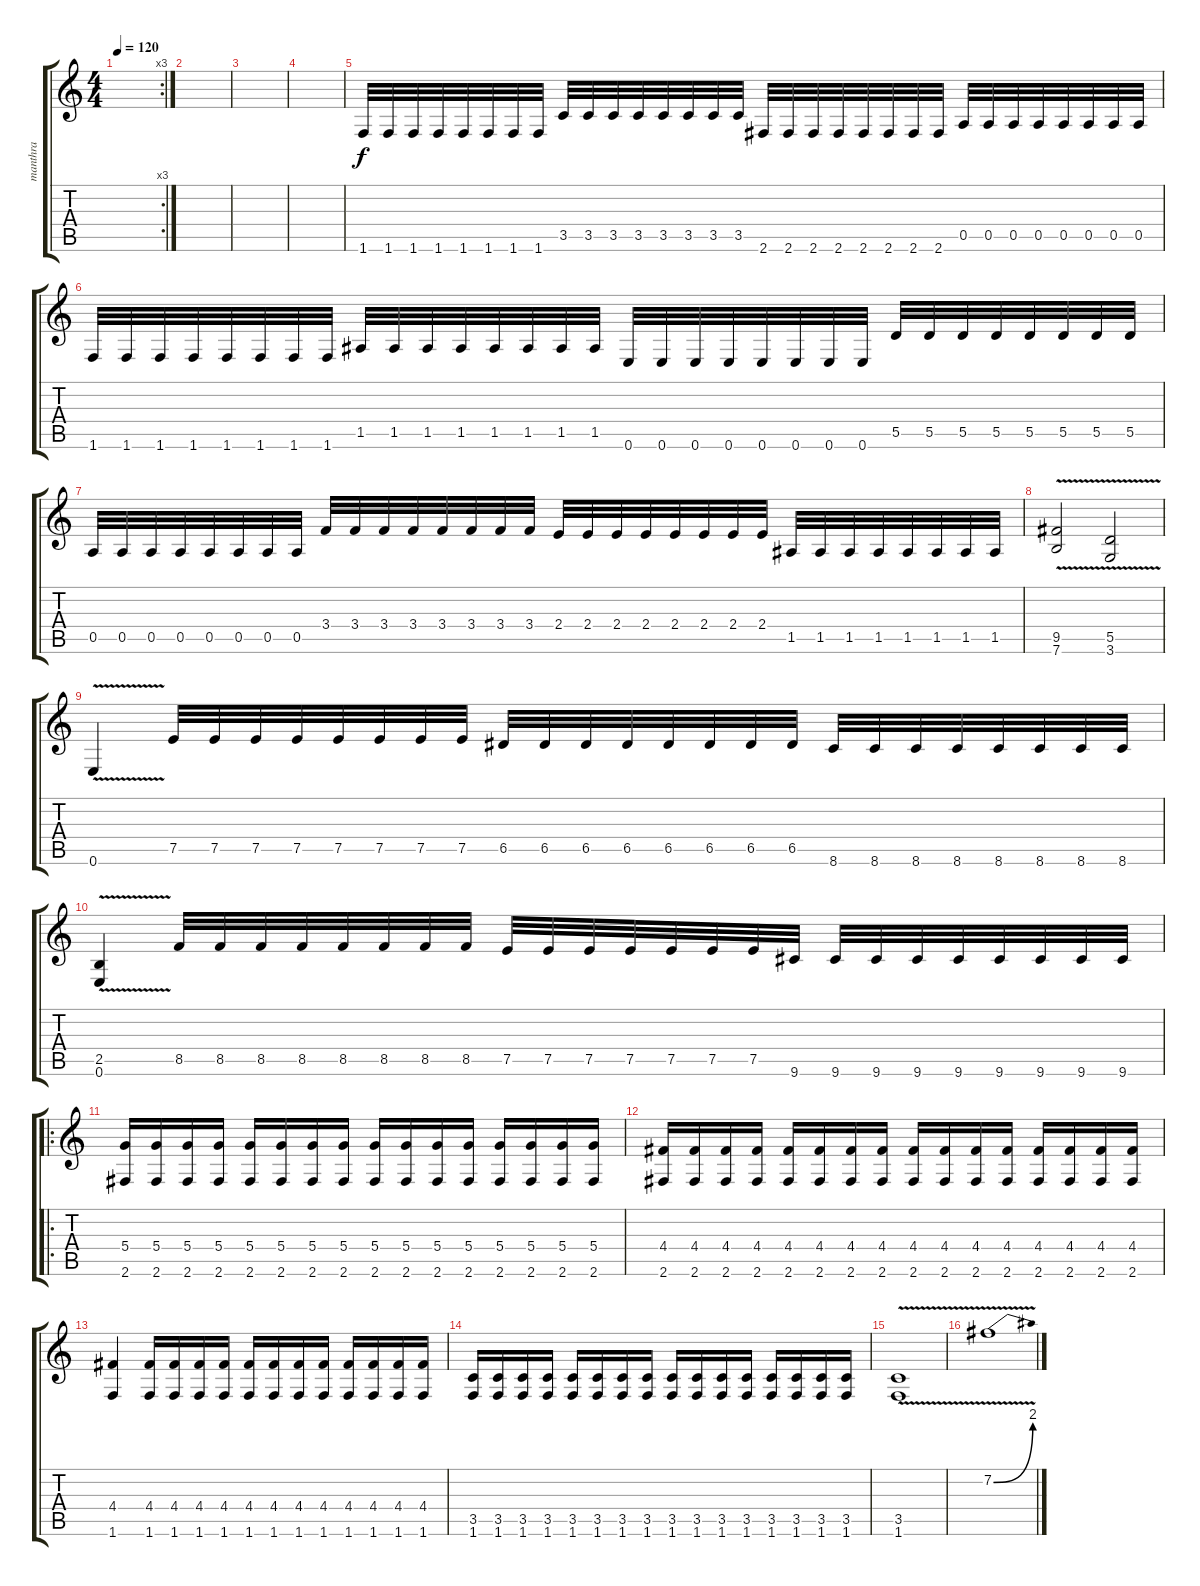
\track ("manthra" "manthra") {instrument distortionguitar}
\staff {score tabs}
\tuning (E4 B3 G3 D3 A2 E2) {hide}
\rc 3
\ts (4 4)
\tempo 120
\clef g2
\ks c
|
|
|
|
1.6.32 1.6.32 1.6.32 1.6.32 1.6.32 1.6.32 1.6.32 1.6.32 3.5.32 3.5.32 3.5.32 3.5.32 3.5.32 3.5.32 3.5.32 3.5.32 2.6.32 2.6.32 2.6.32 2.6.32 2.6.32 2.6.32 2.6.32 2.6.32 0.5.32 0.5.32 0.5.32 0.5.32 0.5.32 0.5.32 0.5.32 0.5.32 |
1.6.32 1.6.32 1.6.32 1.6.32 1.6.32 1.6.32 1.6.32 1.6.32 1.5.32 1.5.32 1.5.32 1.5.32 1.5.32 1.5.32 1.5.32 1.5.32 0.6.32 0.6.32 0.6.32 0.6.32 0.6.32 0.6.32 0.6.32 0.6.32 5.5.32 5.5.32 5.5.32 5.5.32 5.5.32 5.5.32 5.5.32 5.5.32 |
0.5.32 0.5.32 0.5.32 0.5.32 0.5.32 0.5.32 0.5.32 0.5.32 3.4.32 3.4.32 3.4.32 3.4.32 3.4.32 3.4.32 3.4.32 3.4.32 2.4.32 2.4.32 2.4.32 2.4.32 2.4.32 2.4.32 2.4.32 2.4.32 1.5.32 1.5.32 1.5.32 1.5.32 1.5.32 1.5.32 1.5.32 1.5.32 |
(9.5{v} 7.6{v}).2 (5.5{v} 3.6{v}).2 |
0.6{v}.4 7.5.32 7.5.32 7.5.32 7.5.32 7.5.32 7.5.32 7.5.32 7.5.32 6.5.32 6.5.32 6.5.32 6.5.32 6.5.32 6.5.32 6.5.32 6.5.32 8.6.32 8.6.32 8.6.32 8.6.32 8.6.32 8.6.32 8.6.32 8.6.32 |
(2.5{v} 0.6{v}).4 8.5.32 8.5.32 8.5.32 8.5.32 8.5.32 8.5.32 8.5.32 8.5.32 7.5.32 7.5.32 7.5.32 7.5.32 7.5.32 7.5.32 7.5.32 9.6.32 9.6.32 9.6.32 9.6.32 9.6.32 9.6.32 9.6.32 9.6.32 9.6.32 |
\ro
(5.4 2.6).16 (5.4 2.6).16 (5.4 2.6).16 (5.4 2.6).16 (5.4 2.6).16 (5.4 2.6).16 (5.4 2.6).16 (5.4 2.6).16 (5.4 2.6).16 (5.4 2.6).16 (5.4 2.6).16 (5.4 2.6).16 (5.4 2.6).16 (5.4 2.6).16 (5.4 2.6).16 (5.4 2.6).16 |
(4.4 2.6).16 (4.4 2.6).16 (4.4 2.6).16 (4.4 2.6).16 (4.4 2.6).16 (4.4 2.6).16 (4.4 2.6).16 (4.4 2.6).16 (4.4 2.6).16 (4.4 2.6).16 (4.4 2.6).16 (4.4 2.6).16 (4.4 2.6).16 (4.4 2.6).16 (4.4 2.6).16 (4.4 2.6).16 |
(4.4 1.6).4 (4.4 1.6).16 (4.4 1.6).16 (4.4 1.6).16 (4.4 1.6).16 (4.4 1.6).16 (4.4 1.6).16 (4.4 1.6).16 (4.4 1.6).16 (4.4 1.6).16 (4.4 1.6).16 (4.4 1.6).16 (4.4 1.6).16 |
(3.5 1.6).16 (3.5 1.6).16 (3.5 1.6).16 (3.5 1.6).16 (3.5 1.6).16 (3.5 1.6).16 (3.5 1.6).16 (3.5 1.6).16 (3.5 1.6).16 (3.5 1.6).16 (3.5 1.6).16 (3.5 1.6).16 (3.5 1.6).16 (3.5 1.6).16 (3.5 1.6).16 (3.5 1.6).16 |
(3.5{v} 1.6{v}).1 |
7.2{be (bend 0 0 60 8) v}.1
